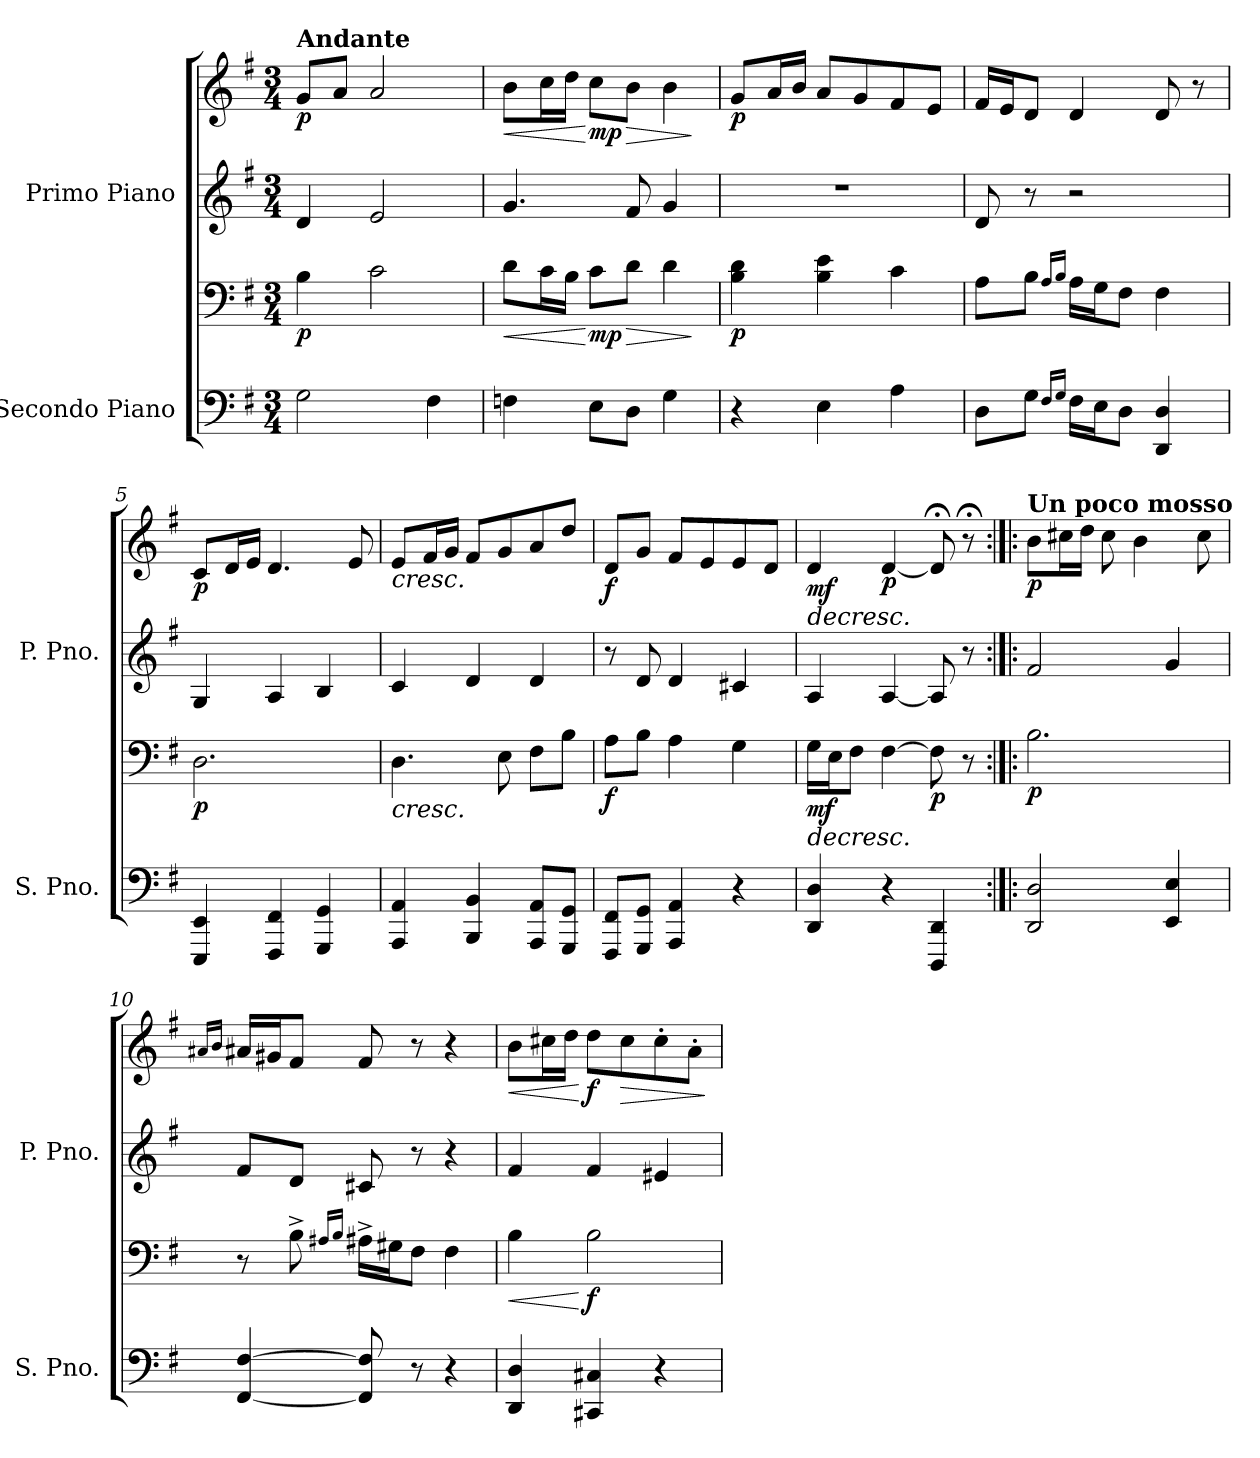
**kern	**kern	**dynam	**kern	**kern	**dynam
*part2	*part2	*part2	*part1	*part1	*part1
*staff4	*staff3	*staff3/4	*staff2	*staff1	*staff1/2
*I"Secondo Piano	*	*	*I"Primo Piano	*	*
*I'S. Pno.	*	*	*I'P. Pno.	*	*
*clefF4	*clefF4	*	*clefG2	*clefG2	*
*k[f#]	*k[f#]	*	*k[f#]	*k[f#]	*
*M3/4	*M3/4	*	*M3/4	*M3/4	*
=1	=1	=1	=1	=1	=1
!	!	!	!	!LO:TX:a:B:t=Andante	!
!	!	!LO:DY:b	!	!	!LO:DY:b
2G\	4B\	p	4d/	8g/L	p
.	.	.	.	8a/J	.
.	2c\	.	2e/	2a/	.
4F#\	.	.	.	.	.
=2	=2	=2	=2	=2	=2
!	!	!LO:HP:b	!	!	!LO:HP:b
4Fn\	8d\L	<	4.g/	8b\L	<
.	16c\L	.	.	16cc\L	.
.	16B\JJ	.	.	16dd\JJ	.
!	!	!LO:DY:n=1:b	!	!	!LO:DY:n=1:b
8E\L	8c\L	[ mp	.	8cc\L	[ mp
!	!	!LO:HP:b	!	!	!LO:HP:b
8D\J	8d\J	>	8f#/	8b\J	>
4G\	4d\	.	4g/	4b\	.
.	.	]	.	.	]
=3	=3	=3	=3	=3	=3
!	!	!LO:DY:b	!	!	!LO:DY:b
4r	4B\ 4d\	p	2.r	8g/L	p
.	.	.	.	16a/L	.
.	.	.	.	16b/JJ	.
4E\	4B\ 4e\	.	.	8a/L	.
.	.	.	.	8g/	.
4A\	4c\	.	.	8f#/	.
.	.	.	.	8e/J	.
=4	=4	=4	=4	=4	=4
8D\L	8A\L	.	8d/	16f#/LL	.
.	.	.	.	16e/J	.
8G\J	8B\J	.	8r	8d/J	.
16qF#/LL	16qA/LL	.	.	.	.
16qG/JJ	16qB/JJ	.	.	.	.
16F#\LL	16A\LL	.	2r	4d/	.
16E\J	16G\J	.	.	.	.
8D\J	8F#\J	.	.	.	.
4DD/ 4D/	4F#\	.	.	8d/	.
.	.	.	.	8r	.
=5	=5	=5	=5	=5	=5
!	!	!LO:DY:b	!	!	!LO:DY:b
4EEE/ 4EE/	2.D\	p	4G/	8c/L	p
.	.	.	.	16d/L	.
.	.	.	.	16e/JJ	.
4FFF#/ 4FF#/	.	.	4A/	4.d/	.
4GGG/ 4GG/	.	.	4B/	.	.
.	.	.	.	8e/	.
!!LO:LB:g=z
=6	=6	=6	=6	=6	=6
!	!	!	!	!LO:TX:b:i:t=cresc.	!
!	!LO:TX:b:i:t=cresc.	!	!	!	!
4AAA/ 4AA/	4.D\	.	4c/	8e/L	.
.	.	.	.	16f#/L	.
.	.	.	.	16g/JJ	.
4BBB/ 4BB/	.	.	4d/	8f#/L	.
.	8E\	.	.	8g/	.
8AAA/ 8AA/L	8F#\L	.	4d/	8a/	.
8GGG/ 8GG/J	8B\J	.	.	8dd/J	.
=7	=7	=7	=7	=7	=7
!	!	!LO:DY:b	!	!	!LO:DY:b
8FFF#/ 8FF#/L	8A\L	f	8r	8d/L	f
8GGG/ 8GG/J	8B\J	.	8d/	8g/J	.
4AAA/ 4AA/	4A\	.	4d/	8f#/L	.
.	.	.	.	8e/	.
4r	4G\	.	4c#X/	8e/	.
.	.	.	.	8d/J	.
=8	=8	=8	=8	=8	=8
!	!	!LO:HP:b	!	!	!LO:HP:b
!	!	!LO:DY:n=1:b	!	!	!LO:DY:n=1:b
4DD/ 4D/	16G\LL	> mf	4A/	4d/	> mf
.	16E\J	.	.	.	.
.	8F#\J	.	.	.	.
!	!	!	!	!	!LO:DY:n=2:b
4r	[4F#\	.	[4A/	[4d/	p
!	!	!LO:DY:n=2:b	!	!	!
4DDD/ 4DD/	8F#\]	p	8A/]	8d;</]	.
.	8r	.	8r	8r;<	.
.	.	]	.	.	]
=9:|!|:	=9:|!|:	=9:|!|:	=9:|!|:	=9:|!|:	=9:|!|:
!	!	!	!	!LO:TX:a:B:t=Un poco mosso	!
!	!	!LO:DY:b	!	!	!LO:DY:b
2DD/ 2D/	2.B\	p	2f#/	8b\L	p
.	.	.	.	16cc#X\L	.
.	.	.	.	16dd\JJ	.
.	.	.	.	8cc#\	.
.	.	.	.	4b\	.
4EE/ 4E/	.	.	4g/	.	.
.	.	.	.	8cc#\	.
=10	=10	=10	=10	=10	=10
.	.	.	.	16qa#X/LL	.
.	.	.	.	16qb/JJ	.
[4FF#/ [4F#/	8r	.	8f#/L	16a#/LL	.
.	.	.	.	16g#X/J	.
.	8B^\	.	8d/J	8f#/J	.
.	16qA#X/LL	.	.	.	.
.	16qB/JJ	.	.	.	.
8FF#/] 8F#/]	16A#^\LL	.	8c#X/	8f#/	.
.	16G#X\J	.	.	.	.
8r	8F#\J	.	8r	8r	.
4r	4F#\	.	4r	4r	.
=11	=11	=11	=11	=11	=11
!	!	!LO:HP:b	!	!	!LO:HP:b
4DD/ 4D/	4B\	<	4f#/	8b\L	<
.	.	.	.	16cc#X\L	.
.	.	.	.	16dd\JJ	.
!	!	!LO:DY:n=1:b	!	!	!LO:DY:n=1:b
4CC#X/ 4C#X/	2B\	[ f	4f#/	8dd\L	[ f
!	!	!	!	!	!LO:HP:b
.	.	.	.	8cc#\	>
4r	.	.	4e#X/	8cc#'\	.
.	.	.	.	8a'\J	.
.	.	.	.	.	]
=	=	=	=	=	=
*-	*-	*-	*-	*-	*-
